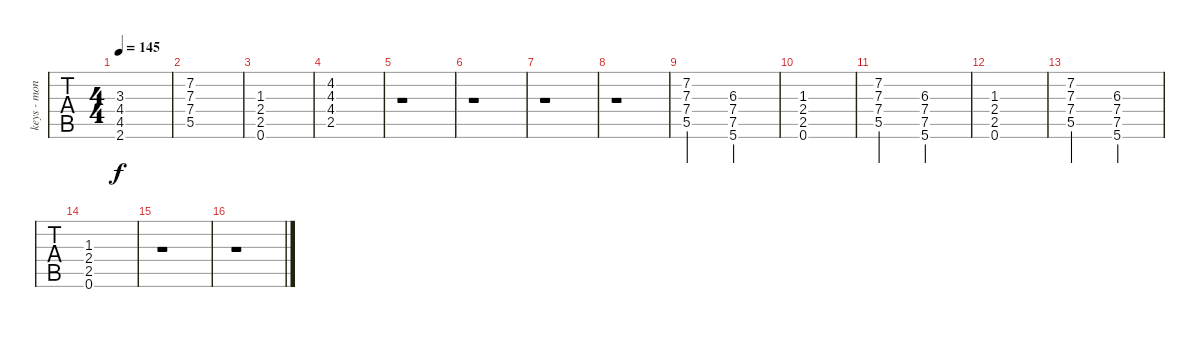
\track ("keys - monty oxy moron" "keys - mon") {instrument churchorgan}
\staff {tabs}
\tuning (E4 B3 G3 D3 A2 E2) {hide}
\ts (4 4)
\tempo 145
\clef g2
\ks c
(3.3 4.4 4.5 2.6).1{dy f} |
(7.2 7.3 7.4 5.5).1 |
(1.3 2.4 2.5 0.6).1 |
(4.2 4.3 4.4 2.5).1 |
r.1 |
r.1 |
r.1 |
r.1 |
(7.2 7.3 7.4 5.5).2 (6.3 7.4 7.5 5.6).2 |
(1.3 2.4 2.5 0.6).1 |
(7.2 7.3 7.4 5.5).2 (6.3 7.4 7.5 5.6).2 |
(1.3 2.4 2.5 0.6).1 |
(7.2 7.3 7.4 5.5).2 (6.3 7.4 7.5 5.6).2 |
(1.3 2.4 2.5 0.6).1 |
r.1 |
r.1
